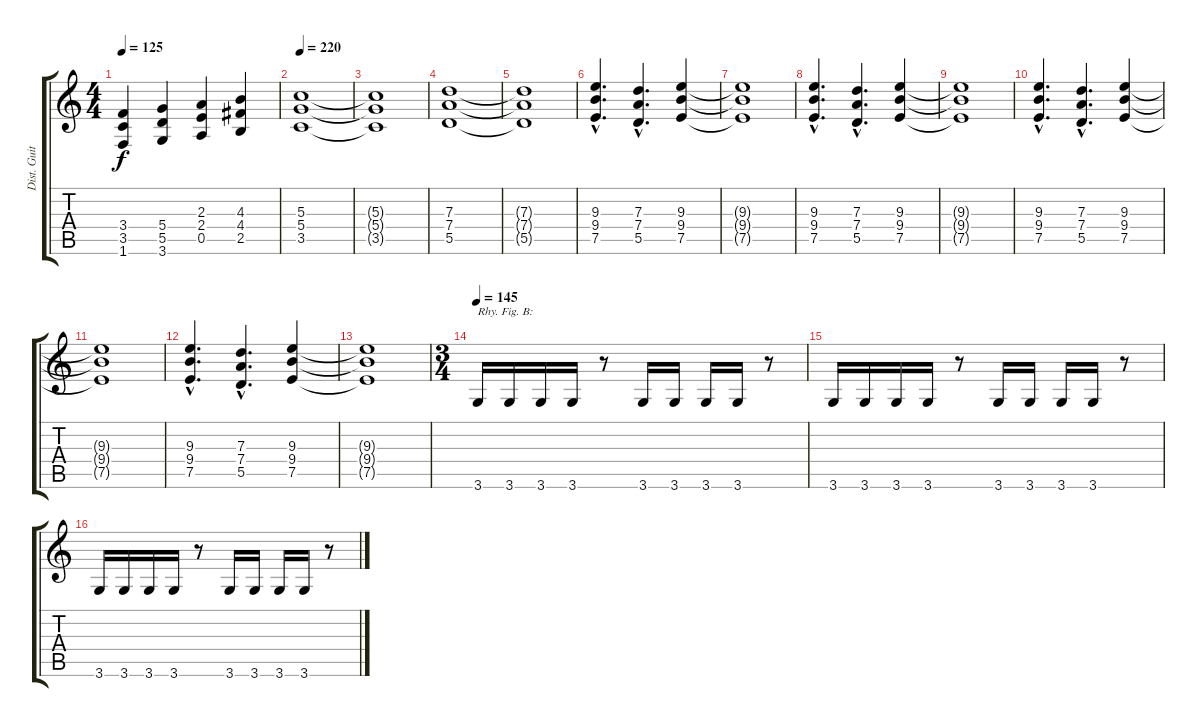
\track ("Dist. Guitar 1" "Dist. Guit") {instrument distortionguitar}
\staff {score tabs}
\tuning (E4 B3 G3 D3 A2 E2) {hide}
\ts (4 4)
\tempo 125
\clef g2
\ks c
(3.4 3.5 1.6).4{dy f} (5.4 5.5 3.6).4 (2.3 2.4 0.5).4 (4.3 4.4 2.5).4 |
\tempo 220
(5.3 5.4 3.5).1{instrument distortionguitar} |
(5.3{t} 5.4{t} 3.5{t}).1 |
(7.3 7.4 5.5).1 |
(7.3{t} 7.4{t} 5.5{t}).1 |
(9.3{hac} 9.4{hac} 7.5{hac}).4{d} (7.3{hac} 7.4{hac} 5.5{hac}).4{d} (9.3 9.4 7.5).4 |
(9.3{t} 9.4{t} 7.5{t}).1 |
(9.3{hac} 9.4{hac} 7.5{hac}).4{d} (7.3{hac} 7.4{hac} 5.5{hac}).4{d} (9.3 9.4 7.5).4 |
(9.3{t} 9.4{t} 7.5{t}).1 |
(9.3{hac} 9.4{hac} 7.5{hac}).4{d} (7.3{hac} 7.4{hac} 5.5{hac}).4{d} (9.3 9.4 7.5).4 |
(9.3{t} 9.4{t} 7.5{t}).1 |
(9.3{hac} 9.4{hac} 7.5{hac}).4{d} (7.3{hac} 7.4{hac} 5.5{hac}).4{d} (9.3 9.4 7.5).4 |
(9.3{t} 9.4{t} 7.5{t}).1 |
\ts (3 4)
\tempo 145
3.6.16{txt "Rhy. Fig. B:" volume 10 instrument distortionguitar} 3.6.16 3.6.16 3.6.16 r.8 3.6.16 3.6.16 3.6.16 3.6.16 r.8 |
3.6.16 3.6.16 3.6.16 3.6.16 r.8 3.6.16 3.6.16 3.6.16 3.6.16 r.8 |
3.6.16 3.6.16 3.6.16 3.6.16 r.8 3.6.16 3.6.16 3.6.16 3.6.16 r.8
